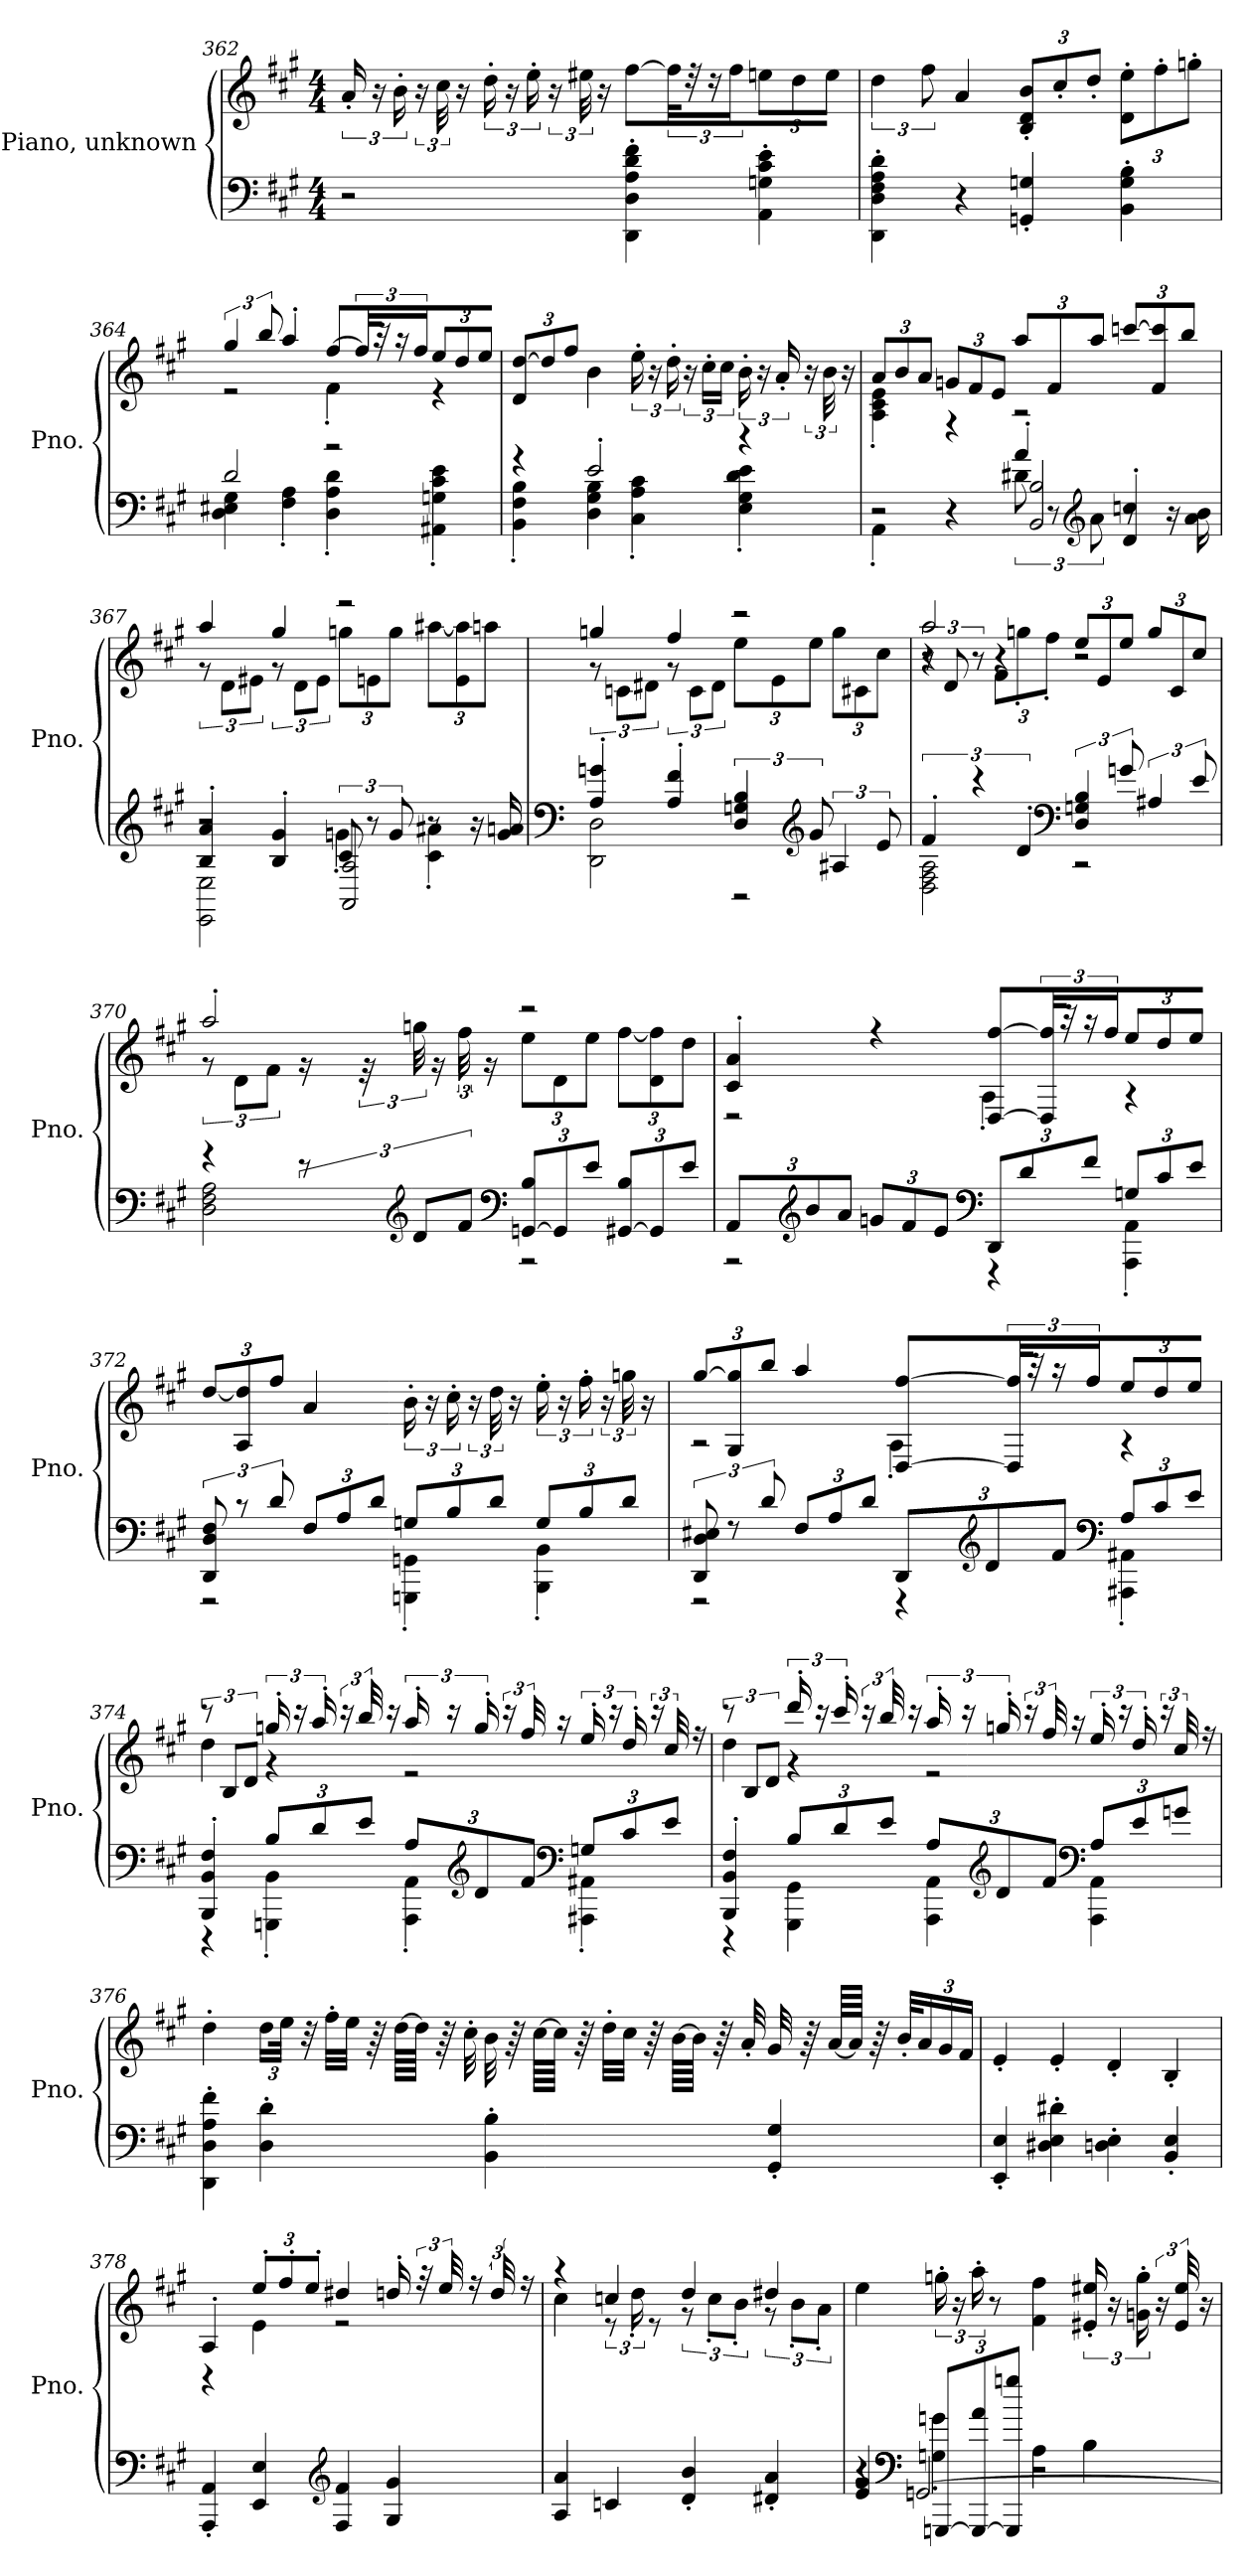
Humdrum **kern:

**kern	**kern
*part1	*part1
*staff2	*staff1
*I"Piano, unknown	*
*I'Pno.	*
!!LO:LB:g=z
*clefF4	*clefG2
*k[f#c#g#]	*k[f#c#g#]
*M4/4	*M4/4
=362	=362
2r	24a'/
.	24r
.	24b'\
.	24r
.	48cc#\
.	16r
.	24dd'\
.	24r
.	24ee'\
.	24r
.	48ee#X\
.	16r
4DD\' 4D\' 4A\' 4d\' 4f#\'	[8ff#\L
.	48ff#\Jkk]
.	48r
.	24r
.	24ff#\
*	*Xbrackettup
4AA\' 4Gn\' 4c#\' 4e\'	12een\L
.	12dd\
.	12ee\J
=363	=363
*	*brackettup
4DD\' 4D\' 4F#\' 4A\' 4d\'	6dd\
.	12ff#\
4r	4a/
*	*Xbrackettup
4GGn/' 4Gn/'	12B/' 12d/' 12b/'L
.	12cc#'/
.	12dd'/J
4BB\' 4G\' 4B\'	12d\' 12ee\'L
.	12ff#'\
.	12ggn'\J
!!LO:LB:g=z
=364	=364
*^	*
*	*	*brackettup
*	*	*^
2d/	4D\ 4E#X\ 4G#\	6gg#/	2r
.	.	12bb/	.
.	4F#\' 4A\'	4aa'/	.
2r	4D\' 4A\' 4d\'	[8ff#/L	4f#'\
.	.	48ff#/Jkk]	.
.	.	48r	.
.	.	24r	.
.	.	24ff#/	.
*	*	*Xbrackettup	*
.	4AA#X\' 4Gn\' 4c#\' 4e\'	12ee/L	4r
.	.	12dd/	.
.	.	12ee/J	.
*	*	*v	*v
=365	=365	=365
4r	4BB\' 4F#\' 4B\'	12d/ [12dd/L
.	.	12dd/]
.	.	12ff#/J
2e'/	4D\ 4G#\ 4B\	4b\
*	*	*brackettup
.	4C#\' 4A\' 4c#\'	24ee'\
.	.	24r
.	.	24dd'\
.	.	24r
.	.	24cc#'\LL
.	.	24cc#\JJ
4r	4E\' 4G#\' 4d\' 4e\'	24b'\
.	.	24r
.	.	24a'/
.	.	24r
.	.	48b\
.	.	16r
!!LO:LB:g=z
=366	=366	=366
*	*^	*
*	*	*	*Xbrackettup
*	*	*	*^
2r	4AA'\	2r	12a/L	4A\' 4c#\' 4e\'
.	.	.	12b/	.
.	.	.	12a/J	.
.	4r	.	12gn/L	4r
.	.	.	12f#/	.
.	.	.	12e/J	.
4a'/	12d#X\	2BB/ 2B/	12aa/L	2r
.	12r	.	12f#/	.
*clefG2	*	*	*	*
.	12a\	.	12aa/J	.
4d#/' 4ccn/'	8r	.	[12cccn/L	.
.	.	.	12f#/ 12ccc/]	.
.	16r	.	.	.
.	.	.	12bb/J	.
.	16a\ 16b\	.	.	.
=367	=367	=367	=367	=367
*	*	*	*	*brackettup
4B/' 4a/'	2EE\ 2E\	2r	4aa/	12r
.	.	.	.	12d\L
.	.	.	.	12e#X\J
4B/' 4g#/'	.	.	4gg#/	12r
.	.	.	.	12d\L
.	.	.	.	12e#\J
*	*	*	*	*Xbrackettup
12c#/	4gn'\	2AA/ 2A/	2r	12ggn\L
12r	.	.	.	12en\
12g/	.	.	.	12gg\J
8r	4c#\' 4a#X\'	.	.	[12aa#X\L
.	.	.	.	12e\ 12aa#\]
16r	.	.	.	.
.	.	.	.	12aan\J
16g/ 16an/	.	.	.	.
*v	*v	*v	*	*
!!LO:LB:g=z	!!
=368	=368	=368
*clefF4	*	*
*^	*	*
*	*	*	*brackettup
4A/' 4gn/'	2DD\ 2D\	4ggn/	12r
.	.	.	12cn\L
.	.	.	12d#X\J
4A/' 4f#/'	.	4ff#/	12r
.	.	.	12c\L
.	.	.	12d#\J
*	*	*	*Xbrackettup
6D/ 6Gn/ 6B/	2r	2r	12ee\L
.	.	.	12e\
*clefG2	*	*	*
12g/	.	.	12ee\J
6A#X/	.	.	12gg\L
.	.	.	12c#X\
12e/	.	.	12cc#\J
=369	=369	=369	=369
*	*	*	*^
*	*	*	*	*brackettup
6f#'/	2D\ 2F#\ 2A\	2aa/	4r	12r
.	.	.	.	12d/
6r	.	.	.	12r
*	*	*	*Xbrackettup	*
.	.	.	12f#\L	4r
6d'/	.	.	12ggn'\	.
.	.	.	12ff#'\J	.
*clefF4	*	*	*	*
6D/ 6Gn/ 6B/	2r	2r	2r	12ee/L
.	.	.	.	12e/
12gn/	.	.	.	12ee/J
6A#X/	.	.	.	12gg/L
.	.	.	.	12c#/
12e/	.	.	.	12cc#/J
*	*	*	*v	*v
!!LO:LB:g=z
=370	=370	=370	=370
*	*	*	*brackettup
4r	2D\ 2F#\ 2A\	2aa'/	12r
.	.	.	12d\L
.	.	.	12f#\J
12r	.	.	16r
.	.	.	48r
*clefG2	*	*	*
12d/L	.	.	48ggn\
.	.	.	16r
12f#/J	.	.	48ff#\
.	.	.	16r
*clefF4	*	*	*
*Xbrackettup	*	*	*Xbrackettup
[12GGn/ 12B/L	2r	2r	12ee\L
12GG/]	.	.	12d\
12e/J	.	.	12ee\J
[12GG#X/ 12B/L	.	.	[12ff#\L
12GG#/]	.	.	12d\ 12ff#\]
12e/J	.	.	12dd\J
=371	=371	=371	=371
12AA/L	2r	4c#/' 4a/'	2r
*clefG2	*	*	*
12b/	.	.	.
12a/J	.	.	.
12gn/L	.	4r	.
12f#/	.	.	.
12e/J	.	.	.
*clefF4	*	*	*
12DD/L	4r	[8D/ [8ff#/L	4A'\
12d/	.	.	.
*	*	*brackettup	*
.	.	48D/] 48ff#/]Jkk	.
.	.	48r	.
12f#/J	.	24r	.
.	.	24ff#/	.
*	*	*Xbrackettup	*
12Gn/L	4AAA\' 4AA\'	12ee/L	4r
12c#/	.	12dd/	.
12e/J	.	12ee/J	.
*	*	*v	*v
!!LO:PB:g=z
=372	=372	=372
*brackettup	*	*
12DD/ 12D/ 12F#/	2r	[12dd/L
12r	.	12A/ 12dd/]
12d/	.	12ff#/J
*Xbrackettup	*	*
12F#/L	.	4a/
12A/	.	.
12d/J	.	.
*	*	*brackettup
12Gn/L	4GGGn\' 4GGn\'	24b'\
.	.	24r
12B/	.	24cc#'\
.	.	24r
12d/J	.	48dd\
.	.	16r
12G/L	4BBB\' 4BB\'	24ee'\
.	.	24r
12B/	.	24ff#'\
.	.	24r
12d/J	.	48ggn\
.	.	16r
=373	=373	=373
*brackettup	*	*Xbrackettup
*	*	*^
12DD/ 12D/ 12E#X/	2r	[12gg#/L	2r
12r	.	12G#/ 12gg#/]	.
12d/	.	12bb/J	.
*Xbrackettup	*	*	*
12F#/L	.	4aa/	.
12A/	.	.	.
12d/J	.	.	.
12DD/L	4r	[8D/ [8ff#/L	4A'\
*clefG2	*	*	*
12d/	.	.	.
*	*	*brackettup	*
.	.	48D/] 48ff#/]Jkk	.
.	.	48r	.
12f#/J	.	24r	.
.	.	24ff#/	.
*clefF4	*	*	*
*	*	*Xbrackettup	*
12A/L	4AAA#X\' 4AA#X\'	12ee/L	4r
12c#/	.	12dd/	.
12e/J	.	12ee/J	.
!!LO:LB:g=z	!!
=374	=374	=374	=374
*	*	*brackettup	*
4BBB/' 4BB/' 4F#/'	4r	12r	4dd\
.	.	12B/L	.
.	.	12d/J	.
12B/L	4GGGn\' 4BB\'	24ggn'/	4r
.	.	24r	.
12d/	.	24aa'/	.
.	.	24r	.
12e/J	.	48bb/	.
.	.	16r	.
12A/L	4AAA\' 4AA\'	24aa'/	2r
.	.	24r	.
*clefG2	*	*	*
12d/	.	24gg'/	.
.	.	24r	.
12f#/J	.	48ff#/	.
.	.	16r	.
*clefF4	*	*	*
12Gn/L	4AAA#X\' 4AA#X\'	24ee'/	.
.	.	24r	.
12c#/	.	24dd'/	.
.	.	24r	.
12e/J	.	48cc#/	.
.	.	16r	.
!!LO:LB:g=z	!!
=375	=375	=375	=375
4BBB/' 4BB/' 4F#/'	4r	12r	4dd\
.	.	12B/L	.
.	.	12d/J	.
12B/L	4GGG#\ 4GG#\	24ddd'/	4r
.	.	24r	.
12d/	.	24ccc#'/	.
.	.	24r	.
12e/J	.	48bb/	.
.	.	16r	.
12A/L	4AAA\ 4AA\	24aa'/	2r
.	.	24r	.
*clefG2	*	*	*
12d/	.	24ggn'/	.
.	.	24r	.
12f#/J	.	48ff#/	.
.	.	16r	.
*clefF4	*	*	*
12A/L	4AAA\ 4AA\	24ee'/	.
.	.	24r	.
12e/	.	24dd'/	.
.	.	24r	.
12gn/J	.	48cc#/	.
.	.	16r	.
*v	*v	*	*
*	*v	*v
!!LO:LB:g=z
=376	=376
4DD\' 4D\' 4A\' 4f#\'	4dd'\
*	*Xbrackettup
4D\' 4d\'	24dd\LL
.	48ee\JJk
.	32r
.	32ff#'\LLL
.	32ee\JJJ
.	64r
.	[64dd\LLLL
.	64dd\JJJJ]
.	64r
.	32cc#'\
4BB\' 4B\'	32b\
.	64r
.	[64cc#\LLLL
.	64cc#\JJJJ]
.	64r
.	32dd'\LLL
.	32cc#\JJJ
.	64r
.	[64b\LLLL
.	64b\JJJJ]
.	64r
.	32a'/
4GG#/' 4G#/'	32g#/
.	64r
.	[64a/LLLL
.	64a/JJJJ]
.	64r
.	32b'/KLL
.	24a/
.	24g#/
.	24f#/JJ
=377	=377
4EE/' 4E/'	4e'/
4D#X\' 4E\' 4d#X\'	4e'/
4Dn\' 4E\'	4d'/
4BB/' 4E/'	4B'/
!!LO:LB:g=z
=378	=378
*	*^
4AAA/' 4AA/'	4A'/	4r
4EE/ 4E/	12ee'/L	4e\
.	12ff#'/	.
.	12ee'/J	.
*clefG2	*	*
4F#/ 4f#/	4dd#X/	2r
4G#/ 4g#/	16ddn'/	.
*	*brackettup	*
.	48r	.
.	48ee/	.
.	16r	.
.	48dd/	.
.	16r	.
=379	=379	=379
4A/ 4a/	4r	4cc#\
4cn/	4ccn/	12r
.	.	24dd'\
.	.	8r
4d/' 4b/'	4dd/	12r
.	.	12cc'\L
.	.	12b'\J
4d#X/' 4a/'	4dd#X/	12r
.	.	12b'\L
.	.	12a'\J
*	*v	*v
!!LO:LB:g=z
=380	=380
*^	*
*	*^	*
4e/ 4g#/	4r	4r	4ee\
*clefF4	*	*	*
[12GGGn/L	4Gn\ 4gn\	[2.GGn/	24ggn'\
.	.	.	24r
12GGG/_ 12a/	.	.	24aa'\
.	.	.	8r
12GGG/] 12ggn/J	.	.	.
2r	4A\	.	4f#\ 4ff#\
.	4B\	.	24e#X/' 24ee#X/'
.	.	.	24r
.	.	.	24gn\' 24gg\'
.	.	.	24r
.	.	.	48e#/ 48ee#/
.	.	.	16r
*v	*v	*v	*
=	=
*-	*-
